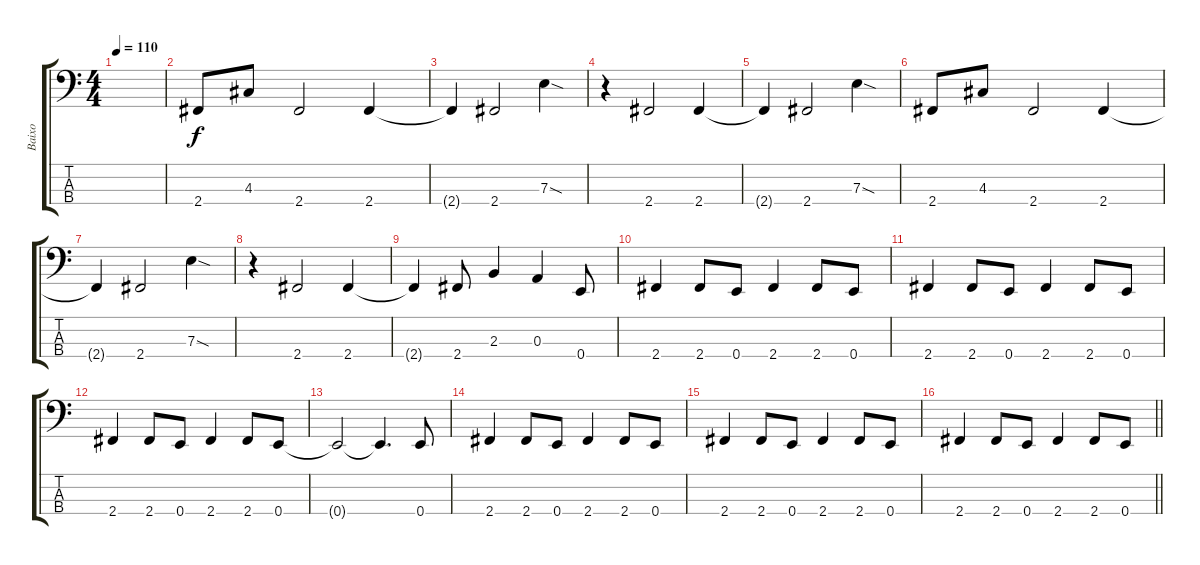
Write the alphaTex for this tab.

\track ("Baixo" "Baixo") {instrument slapbass2}
\staff {score tabs}
\tuning (G2 D2 A1 E1) {hide}
\ts (4 4)
\tempo 110
\clef f4
\ks c
|
2.4.8 4.3.8 2.4.2 2.4.4 |
2.4{t}.4 2.4.2 7.3{sod}.4 |
r.4 2.4.2 2.4.4 |
2.4{t}.4 2.4.2 7.3{sod}.4 |
2.4.8 4.3.8 2.4.2 2.4.4 |
2.4{t}.4 2.4.2 7.3{sod}.4 |
r.4 2.4.2 2.4.4 |
2.4{t}.4 2.4.8 2.3.4 0.3.4 0.4.8 |
2.4.4 2.4.8 0.4.8 2.4.4 2.4.8 0.4.8 |
2.4.4 2.4.8 0.4.8 2.4.4 2.4.8 0.4.8 |
2.4.4 2.4.8 0.4.8 2.4.4 2.4.8 0.4.8 |
0.4{t}.2 0.4{t}.4{d} 0.4.8 |
2.4.4 2.4.8 0.4.8 2.4.4 2.4.8 0.4.8 |
2.4.4 2.4.8 0.4.8 2.4.4 2.4.8 0.4.8 |
\barLineRight lightlight
2.4.4 2.4.8 0.4.8 2.4.4 2.4.8 0.4.8
